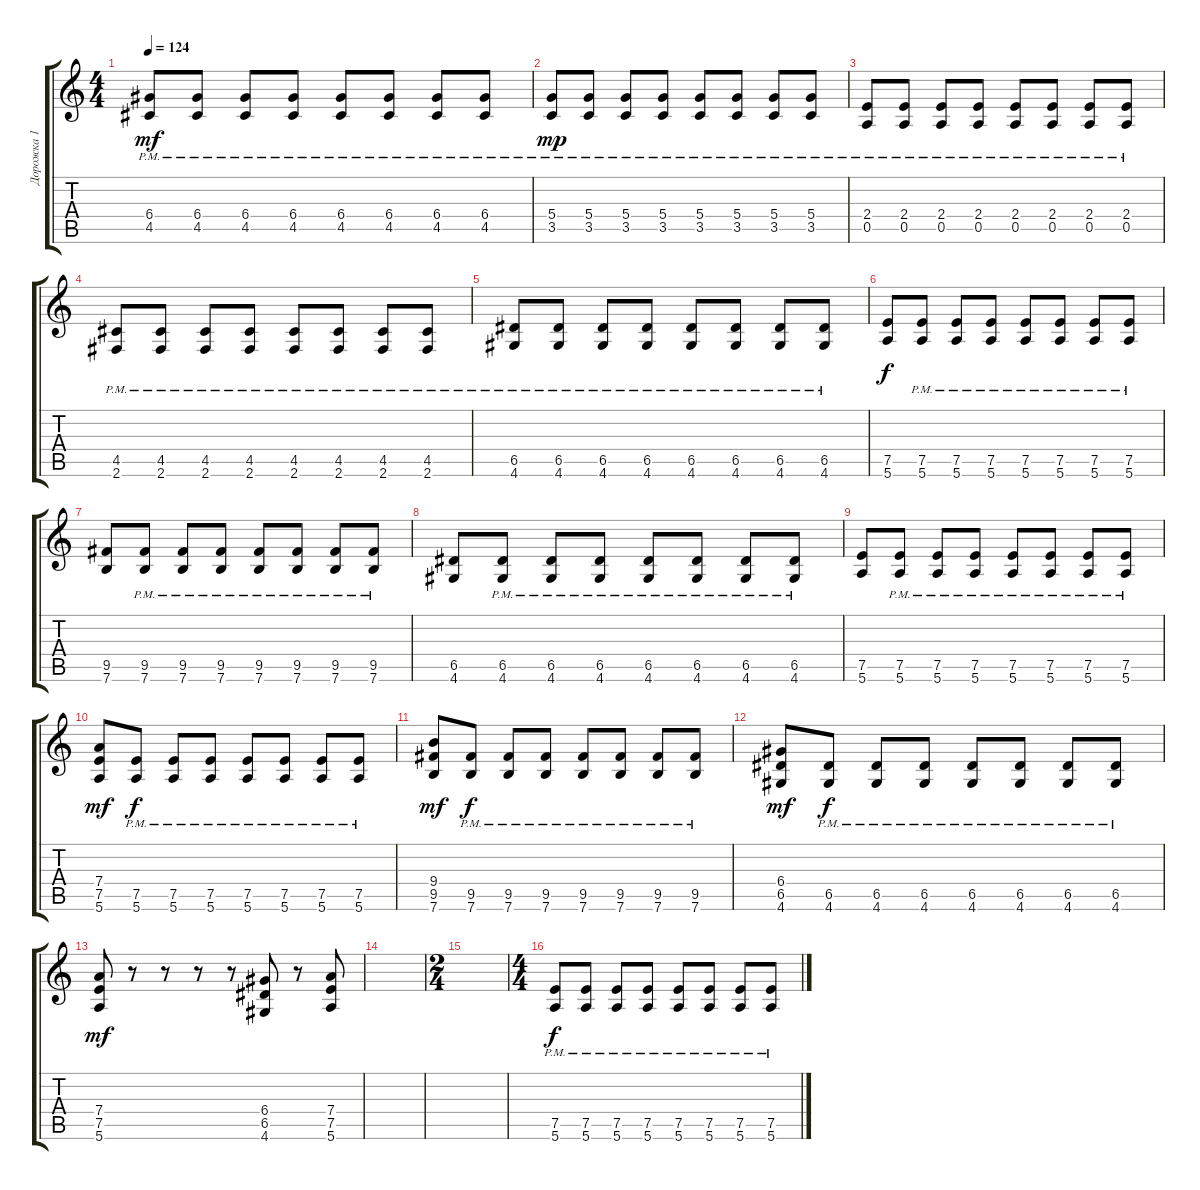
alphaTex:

\track ("Дорожка 1" "Дорожка 1") {instrument electricguitarclean}
\staff {score tabs}
\tuning (E4 B3 G3 D3 A2 E2) {hide}
\ts (4 4)
\tempo 124
\clef g2
\ks c
(6.4{pm} 4.5{pm}).8{dy mf} (6.4{pm} 4.5{pm}).8 (6.4{pm} 4.5{pm}).8 (6.4{pm} 4.5{pm}).8 (6.4{pm} 4.5{pm}).8 (6.4{pm} 4.5{pm}).8 (6.4{pm} 4.5{pm}).8 (6.4{pm} 4.5{pm}).8 |
(5.4{pm} 3.5{pm}).8{dy mp} (5.4{pm} 3.5{pm}).8 (5.4{pm} 3.5{pm}).8 (5.4{pm} 3.5{pm}).8 (5.4{pm} 3.5{pm}).8 (5.4{pm} 3.5{pm}).8 (5.4{pm} 3.5{pm}).8 (5.4{pm} 3.5{pm}).8 |
(2.4{pm} 0.5{pm}).8 (2.4{pm} 0.5{pm}).8 (2.4{pm} 0.5{pm}).8 (2.4{pm} 0.5{pm}).8 (2.4{pm} 0.5{pm}).8 (2.4{pm} 0.5{pm}).8 (2.4{pm} 0.5{pm}).8 (2.4{pm} 0.5{pm}).8 |
(4.5{pm} 2.6{pm}).8 (4.5{pm} 2.6{pm}).8 (4.5{pm} 2.6{pm}).8 (4.5{pm} 2.6{pm}).8 (4.5{pm} 2.6{pm}).8 (4.5{pm} 2.6{pm}).8 (4.5{pm} 2.6{pm}).8 (4.5{pm} 2.6{pm}).8 |
(6.5{pm} 4.6{pm}).8 (6.5{pm} 4.6{pm}).8 (6.5{pm} 4.6{pm}).8 (6.5{pm} 4.6{pm}).8 (6.5{pm} 4.6{pm}).8 (6.5{pm} 4.6{pm}).8 (6.5{pm} 4.6{pm}).8 (6.5{pm} 4.6{pm}).8 |
(7.5 5.6).8{dy f balance 4} (7.5{pm} 5.6{pm}).8 (7.5{pm} 5.6{pm}).8 (7.5{pm} 5.6{pm}).8 (7.5{pm} 5.6{pm}).8 (7.5{pm} 5.6{pm}).8 (7.5{pm} 5.6{pm}).8 (7.5{pm} 5.6{pm}).8 |
(9.5 7.6).8 (9.5{pm} 7.6{pm}).8 (9.5{pm} 7.6{pm}).8 (9.5{pm} 7.6{pm}).8 (9.5{pm} 7.6{pm}).8 (9.5{pm} 7.6{pm}).8 (9.5{pm} 7.6{pm}).8 (9.5{pm} 7.6{pm}).8 |
(6.5 4.6).8 (6.5{pm} 4.6{pm}).8 (6.5{pm} 4.6{pm}).8 (6.5{pm} 4.6{pm}).8 (6.5{pm} 4.6{pm}).8 (6.5{pm} 4.6{pm}).8 (6.5{pm} 4.6{pm}).8 (6.5{pm} 4.6{pm}).8 |
(7.5 5.6).8 (7.5{pm} 5.6{pm}).8 (7.5{pm} 5.6{pm}).8 (7.5{pm} 5.6{pm}).8 (7.5{pm} 5.6{pm}).8 (7.5{pm} 5.6{pm}).8 (7.5{pm} 5.6{pm}).8 (7.5{pm} 5.6{pm}).8 |
(7.4 7.5 5.6).8{dy mf} (7.5{pm} 5.6{pm}).8{dy f} (7.5{pm} 5.6{pm}).8 (7.5{pm} 5.6{pm}).8 (7.5{pm} 5.6{pm}).8 (7.5{pm} 5.6{pm}).8 (7.5{pm} 5.6{pm}).8 (7.5{pm} 5.6{pm}).8 |
(9.4 9.5 7.6).8{dy mf} (9.5{pm} 7.6{pm}).8{dy f} (9.5{pm} 7.6{pm}).8 (9.5{pm} 7.6{pm}).8 (9.5{pm} 7.6{pm}).8 (9.5{pm} 7.6{pm}).8 (9.5{pm} 7.6{pm}).8 (9.5{pm} 7.6{pm}).8 |
(6.4 6.5 4.6).8{dy mf} (6.5{pm} 4.6{pm}).8{dy f} (6.5{pm} 4.6{pm}).8 (6.5{pm} 4.6{pm}).8 (6.5{pm} 4.6{pm}).8 (6.5{pm} 4.6{pm}).8 (6.5{pm} 4.6{pm}).8 (6.5{pm} 4.6{pm}).8 |
(7.4 7.5 5.6).8{dy mf} r.8 r.8 r.8 r.8 (6.4 6.5 4.6).8 r.8 (7.4 7.5 5.6).8 |
|
\ts (2 4)
|
\ts (4 4)
(7.5{pm} 5.6{pm}).8{dy f} (7.5{pm} 5.6{pm}).8 (7.5{pm} 5.6{pm}).8 (7.5{pm} 5.6{pm}).8 (7.5{pm} 5.6{pm}).8 (7.5{pm} 5.6{pm}).8 (7.5{pm} 5.6{pm}).8 (7.5{pm} 5.6{pm}).8
